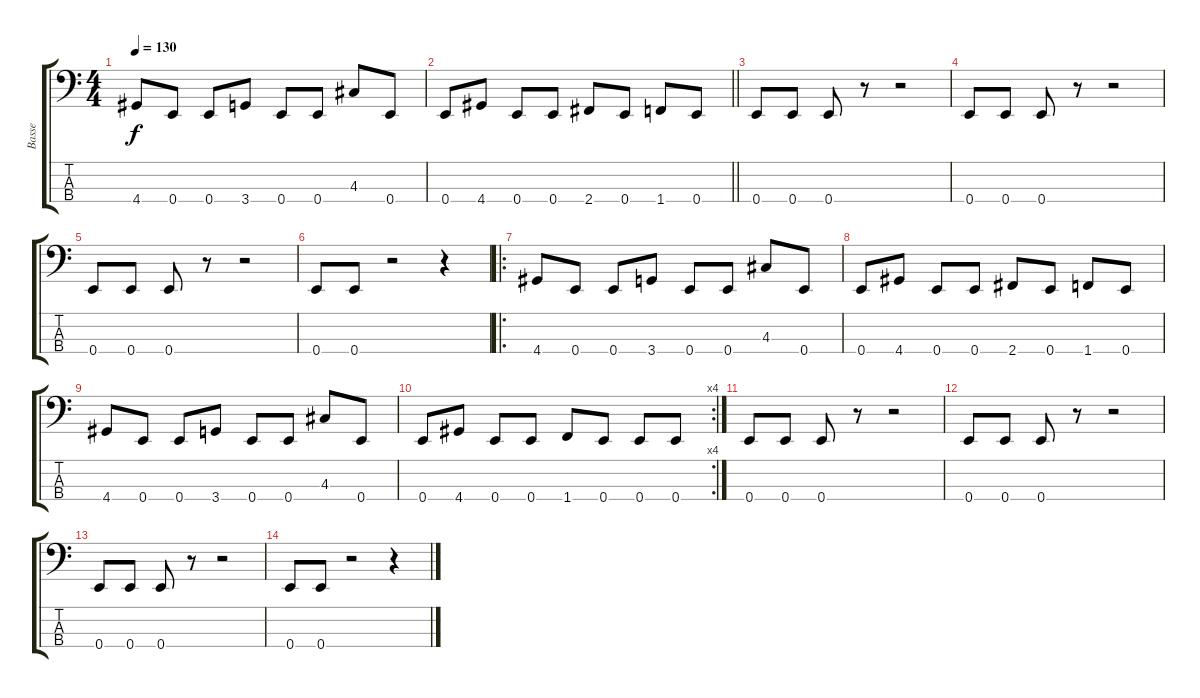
\track ("Basse" "Basse") {instrument electricbassfinger}
\staff {score tabs}
\tuning (G2 D2 A1 E1) {hide}
\ts (4 4)
\tempo 130
\clef f4
\ks c
4.4.8{dy f} 0.4.8 0.4.8 3.4.8 0.4.8 0.4.8 4.3.8 0.4.8 |
\barLineRight lightlight
0.4.8 4.4.8 0.4.8 0.4.8 2.4.8 0.4.8 1.4.8 0.4.8 |
0.4.8 0.4.8 0.4.8 r.8 r.2 |
0.4.8 0.4.8 0.4.8 r.8 r.2 |
0.4.8 0.4.8 0.4.8 r.8 r.2 |
0.4.8 0.4.8 r.2 r.4 |
\ro
4.4.8 0.4.8 0.4.8 3.4.8 0.4.8 0.4.8 4.3.8 0.4.8 |
0.4.8 4.4.8 0.4.8 0.4.8 2.4.8 0.4.8 1.4.8 0.4.8 |
4.4.8 0.4.8 0.4.8 3.4.8 0.4.8 0.4.8 4.3.8 0.4.8 |
\rc 4
0.4.8 4.4.8 0.4.8 0.4.8 1.4.8 0.4.8 0.4.8 0.4.8 |
0.4.8 0.4.8 0.4.8 r.8 r.2 |
0.4.8 0.4.8 0.4.8 r.8 r.2 |
0.4.8 0.4.8 0.4.8 r.8 r.2 |
0.4.8 0.4.8 r.2 r.4
